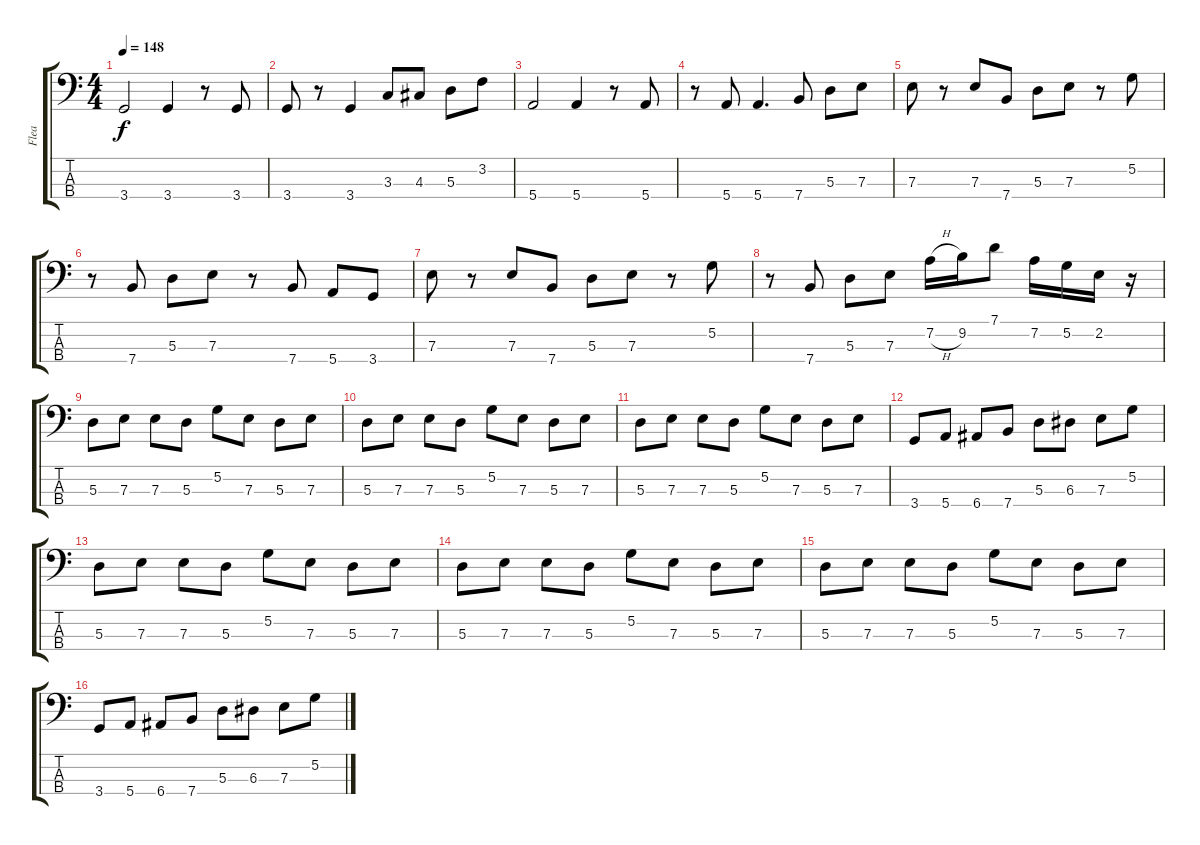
\track ("Flea" "Flea") {instrument electricbasspick}
\staff {score tabs}
\tuning (G2 D2 A1 E1) {hide}
\ts (4 4)
\tempo 148
\clef f4
\ks c
3.4.2{dy f} 3.4.4 r.8 3.4.8 |
3.4.8 r.8 3.4.4 3.3.8 4.3.8 5.3.8 3.2.8 |
5.4.2 5.4.4 r.8 5.4.8 |
r.8 5.4.8 5.4.4{d} 7.4.8 5.3.8 7.3.8 |
7.3.8 r.8 7.3.8 7.4.8 5.3.8 7.3.8 r.8 5.2.8 |
r.8 7.4.8 5.3.8 7.3.8 r.8 7.4.8 5.4.8 3.4.8 |
7.3.8 r.8 7.3.8 7.4.8 5.3.8 7.3.8 r.8 5.2.8 |
r.8 7.4.8 5.3.8 7.3.8 7.2{h}.16 9.2.16 7.1.8 7.2.16 5.2.16 2.2.16 r.16 |
5.3.8 7.3.8 7.3.8 5.3.8 5.2.8 7.3.8 5.3.8 7.3.8 |
5.3.8 7.3.8 7.3.8 5.3.8 5.2.8 7.3.8 5.3.8 7.3.8 |
5.3.8 7.3.8 7.3.8 5.3.8 5.2.8 7.3.8 5.3.8 7.3.8 |
3.4.8 5.4.8 6.4.8 7.4.8 5.3.8 6.3.8 7.3.8 5.2.8 |
5.3.8 7.3.8 7.3.8 5.3.8 5.2.8 7.3.8 5.3.8 7.3.8 |
5.3.8 7.3.8 7.3.8 5.3.8 5.2.8 7.3.8 5.3.8 7.3.8 |
5.3.8 7.3.8 7.3.8 5.3.8 5.2.8 7.3.8 5.3.8 7.3.8 |
3.4.8 5.4.8 6.4.8 7.4.8 5.3.8 6.3.8 7.3.8 5.2.8
